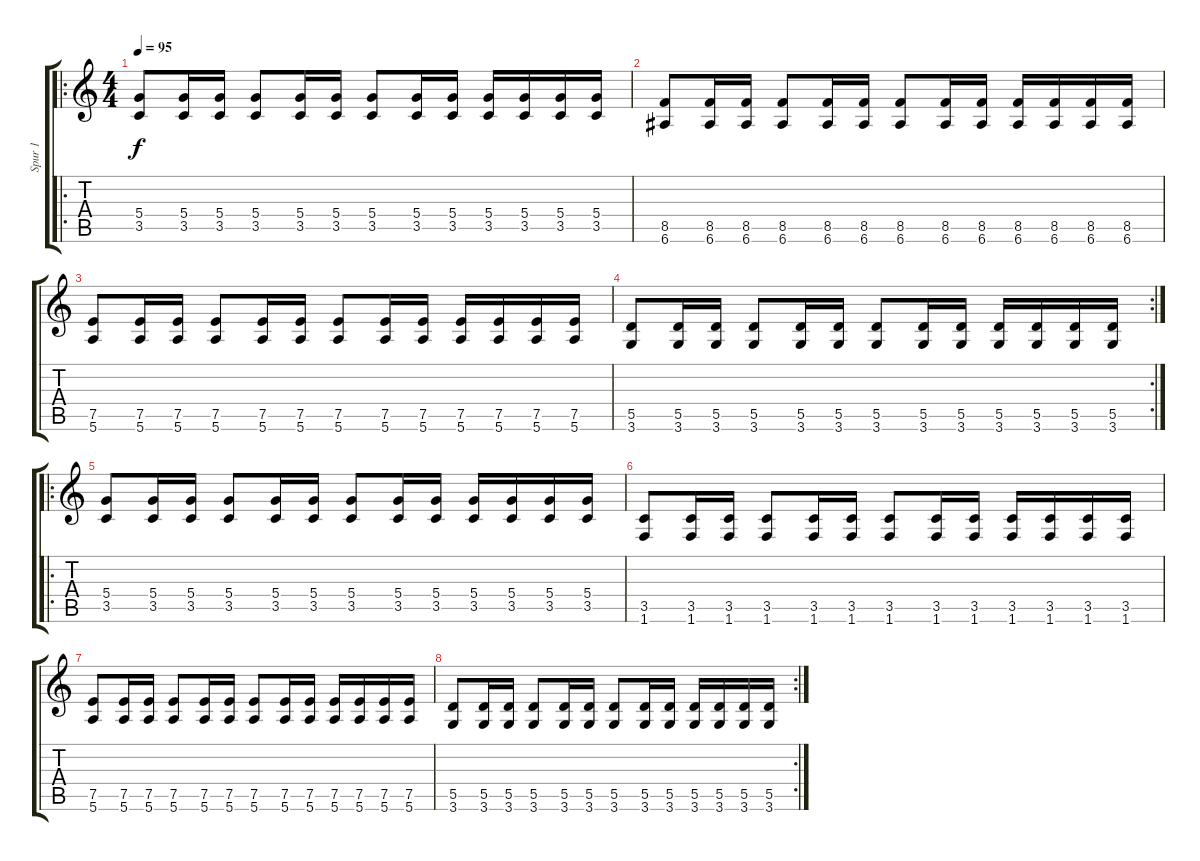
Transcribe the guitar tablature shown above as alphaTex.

\track ("Spur 1" "Spur 1") {instrument distortionguitar}
\staff {score tabs}
\tuning (E4 B3 G3 D3 A2 E2) {hide}
\ro
\ts (4 4)
\tempo 95
\clef g2
\ks c
(5.4 3.5).8{dy f} (5.4 3.5).16 (5.4 3.5).16 (5.4 3.5).8 (5.4 3.5).16 (5.4 3.5).16 (5.4 3.5).8 (5.4 3.5).16 (5.4 3.5).16 (5.4 3.5).16 (5.4 3.5).16 (5.4 3.5).16 (5.4 3.5).16 |
(8.5 6.6).8 (8.5 6.6).16 (8.5 6.6).16 (8.5 6.6).8 (8.5 6.6).16 (8.5 6.6).16 (8.5 6.6).8 (8.5 6.6).16 (8.5 6.6).16 (8.5 6.6).16 (8.5 6.6).16 (8.5 6.6).16 (8.5 6.6).16 |
(7.5 5.6).8 (7.5 5.6).16 (7.5 5.6).16 (7.5 5.6).8 (7.5 5.6).16 (7.5 5.6).16 (7.5 5.6).8 (7.5 5.6).16 (7.5 5.6).16 (7.5 5.6).16 (7.5 5.6).16 (7.5 5.6).16 (7.5 5.6).16 |
\rc 2
(5.5 3.6).8 (5.5 3.6).16 (5.5 3.6).16 (5.5 3.6).8 (5.5 3.6).16 (5.5 3.6).16 (5.5 3.6).8 (5.5 3.6).16 (5.5 3.6).16 (5.5 3.6).16 (5.5 3.6).16 (5.5 3.6).16 (5.5 3.6).16 |
\ro
(5.4 3.5).8 (5.4 3.5).16 (5.4 3.5).16 (5.4 3.5).8 (5.4 3.5).16 (5.4 3.5).16 (5.4 3.5).8 (5.4 3.5).16 (5.4 3.5).16 (5.4 3.5).16 (5.4 3.5).16 (5.4 3.5).16 (5.4 3.5).16 |
(3.5 1.6).8 (3.5 1.6).16 (3.5 1.6).16 (3.5 1.6).8 (3.5 1.6).16 (3.5 1.6).16 (3.5 1.6).8 (3.5 1.6).16 (3.5 1.6).16 (3.5 1.6).16 (3.5 1.6).16 (3.5 1.6).16 (3.5 1.6).16 |
(7.5 5.6).8 (7.5 5.6).16 (7.5 5.6).16 (7.5 5.6).8 (7.5 5.6).16 (7.5 5.6).16 (7.5 5.6).8 (7.5 5.6).16 (7.5 5.6).16 (7.5 5.6).16 (7.5 5.6).16 (7.5 5.6).16 (7.5 5.6).16 |
\rc 2
(5.5 3.6).8 (5.5 3.6).16 (5.5 3.6).16 (5.5 3.6).8 (5.5 3.6).16 (5.5 3.6).16 (5.5 3.6).8 (5.5 3.6).16 (5.5 3.6).16 (5.5 3.6).16 (5.5 3.6).16 (5.5 3.6).16 (5.5 3.6).16
